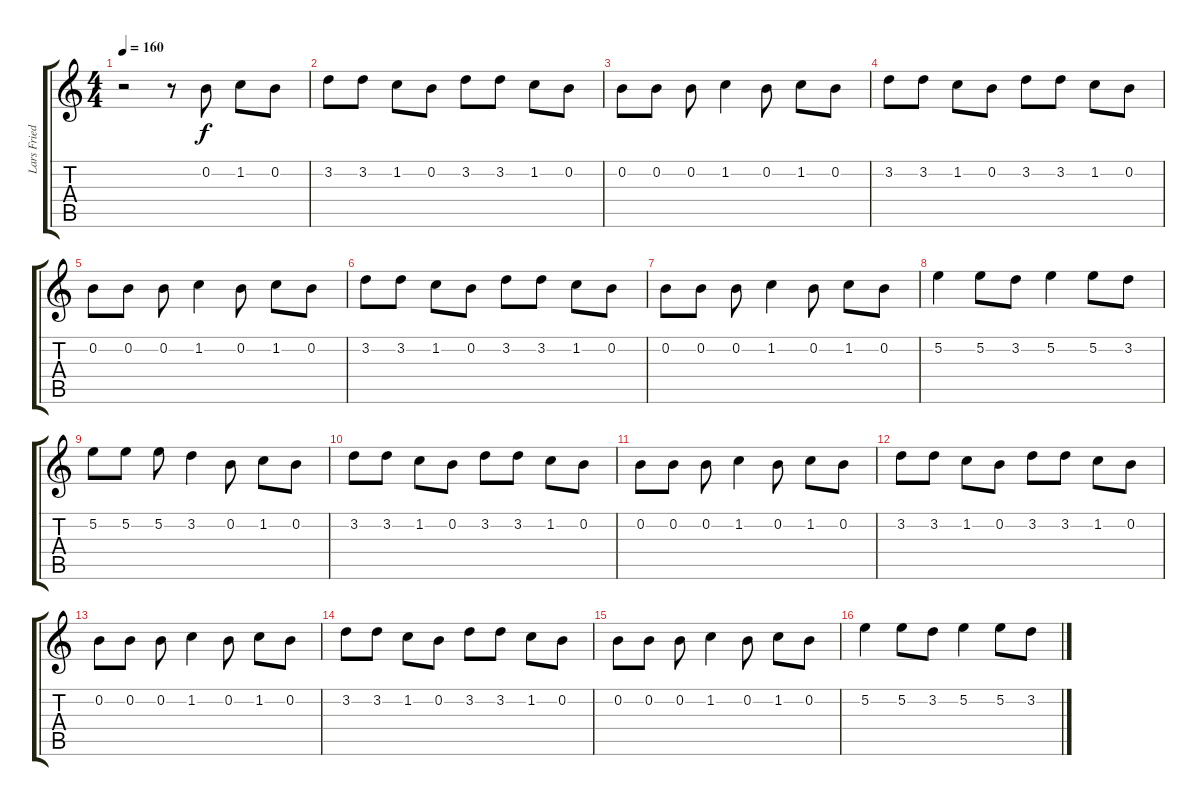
\track ("Lars Friedriksen" "Lars Fried") {instrument distortionguitar}
\staff {score tabs}
\tuning (E4 B3 G3 D3 A2 E2) {hide}
\ts (4 4)
\tempo 160
\clef g2
\ks c
r.2{dy f instrument distortionguitar} r.8 0.2.8 1.2.8 0.2.8 |
3.2.8 3.2.8 1.2.8 0.2.8 3.2.8 3.2.8 1.2.8 0.2.8 |
0.2.8 0.2.8 0.2.8 1.2.4 0.2.8 1.2.8 0.2.8 |
3.2.8 3.2.8 1.2.8 0.2.8 3.2.8 3.2.8 1.2.8 0.2.8 |
0.2.8 0.2.8 0.2.8 1.2.4 0.2.8 1.2.8 0.2.8 |
3.2.8 3.2.8 1.2.8 0.2.8 3.2.8 3.2.8 1.2.8 0.2.8 |
0.2.8 0.2.8 0.2.8 1.2.4 0.2.8 1.2.8 0.2.8 |
5.2.4 5.2.8 3.2.8 5.2.4 5.2.8 3.2.8 |
5.2.8 5.2.8 5.2.8 3.2.4 0.2.8 1.2.8 0.2.8 |
3.2.8 3.2.8 1.2.8 0.2.8 3.2.8 3.2.8 1.2.8 0.2.8 |
0.2.8 0.2.8 0.2.8 1.2.4 0.2.8 1.2.8 0.2.8 |
3.2.8 3.2.8 1.2.8 0.2.8 3.2.8 3.2.8 1.2.8 0.2.8 |
0.2.8 0.2.8 0.2.8 1.2.4 0.2.8 1.2.8 0.2.8 |
3.2.8 3.2.8 1.2.8 0.2.8 3.2.8 3.2.8 1.2.8 0.2.8 |
0.2.8 0.2.8 0.2.8 1.2.4 0.2.8 1.2.8 0.2.8 |
5.2.4 5.2.8 3.2.8 5.2.4 5.2.8 3.2.8
